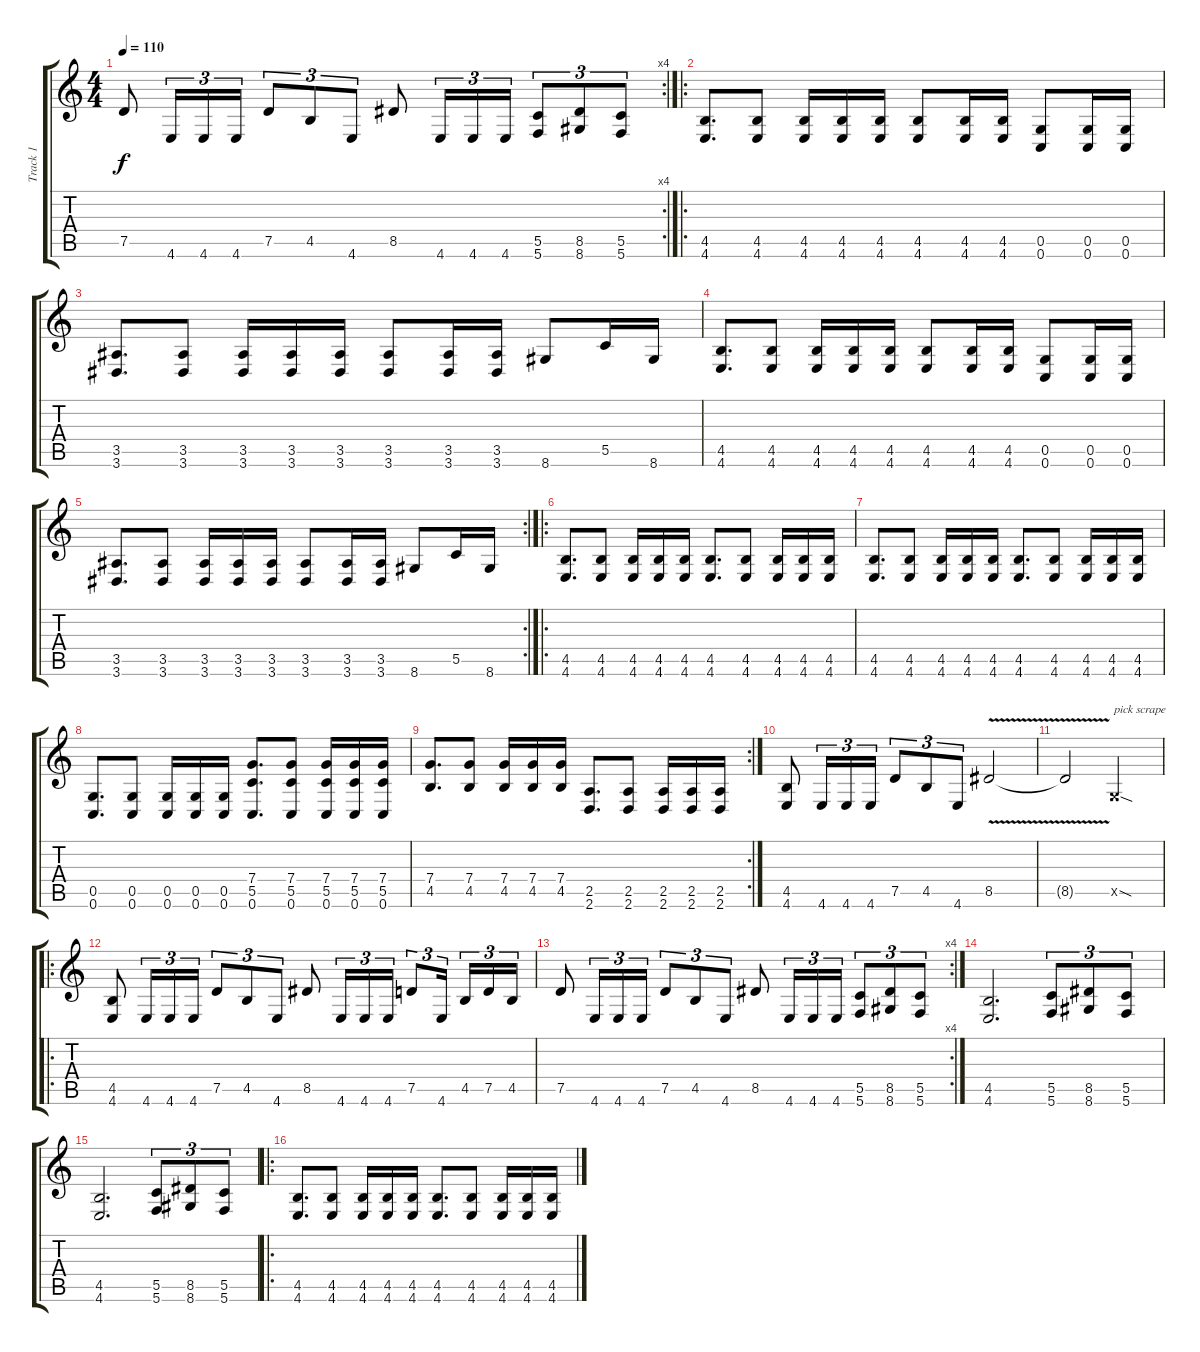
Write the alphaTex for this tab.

\track ("Track 1" "Track 1") {instrument distortionguitar}
\staff {score tabs}
\tuning (D4 A3 F3 C3 G2 C2) {hide}
\rc 4
\ts (4 4)
\tempo 110
\clef g2
\ks c
7.5.8{dy f} 4.6.16{tu (3 2)} 4.6.16{tu (3 2)} 4.6.16{tu (3 2)} 7.5.8{tu (3 2)} 4.5.8{tu (3 2)} 4.6.8{tu (3 2)} 8.5.8 4.6.16{tu (3 2)} 4.6.16{tu (3 2)} 4.6.16{tu (3 2)} (5.5 5.6).8{tu (3 2)} (8.5 8.6).8{tu (3 2)} (5.5 5.6).8{tu (3 2)} |
\ro
(4.5 4.6).8{d} (4.5 4.6).8 (4.5 4.6).16 (4.5 4.6).16 (4.5 4.6).16 (4.5 4.6).8 (4.5 4.6).16 (4.5 4.6).16 (0.5 0.6).8 (0.5 0.6).16 (0.5 0.6).16 |
(3.5 3.6).8{d} (3.5 3.6).8 (3.5 3.6).16 (3.5 3.6).16 (3.5 3.6).16 (3.5 3.6).8 (3.5 3.6).16 (3.5 3.6).16 8.6.8 5.5.16 8.6.16 |
(4.5 4.6).8{d} (4.5 4.6).8 (4.5 4.6).16 (4.5 4.6).16 (4.5 4.6).16 (4.5 4.6).8 (4.5 4.6).16 (4.5 4.6).16 (0.5 0.6).8 (0.5 0.6).16 (0.5 0.6).16 |
\rc 2
(3.5 3.6).8{d} (3.5 3.6).8 (3.5 3.6).16 (3.5 3.6).16 (3.5 3.6).16 (3.5 3.6).8 (3.5 3.6).16 (3.5 3.6).16 8.6.8 5.5.16 8.6.16 |
\ro
(4.5 4.6).8{d} (4.5 4.6).8 (4.5 4.6).16 (4.5 4.6).16 (4.5 4.6).16 (4.5 4.6).8{d} (4.5 4.6).8 (4.5 4.6).16 (4.5 4.6).16 (4.5 4.6).16 |
(4.5 4.6).8{d} (4.5 4.6).8 (4.5 4.6).16 (4.5 4.6).16 (4.5 4.6).16 (4.5 4.6).8{d} (4.5 4.6).8 (4.5 4.6).16 (4.5 4.6).16 (4.5 4.6).16 |
(0.5 0.6).8{d} (0.5 0.6).8 (0.5 0.6).16 (0.5 0.6).16 (0.5 0.6).16 (7.4 5.5 0.6).8{d} (7.4 5.5 0.6).8 (7.4 5.5 0.6).16 (7.4 5.5 0.6).16 (7.4 5.5 0.6).16 |
\rc 2
(7.4 4.5).8{d} (7.4 4.5).8 (7.4 4.5).16 (7.4 4.5).16 (7.4 4.5).16 (2.5 2.6).8{d} (2.5 2.6).8 (2.5 2.6).16 (2.5 2.6).16 (2.5 2.6).16 |
(4.5 4.6).8 4.6.16{tu (3 2)} 4.6.16{tu (3 2)} 4.6.16{tu (3 2)} 7.5.8{tu (3 2)} 4.5.8{tu (3 2)} 4.6.8{tu (3 2)} 8.5{v}.2 |
8.5{t}.2 0.5{sod x}.2{txt "pick scrape"} |
\ro
(4.5 4.6).8{balance 8} 4.6.16{tu (3 2)} 4.6.16{tu (3 2)} 4.6.16{tu (3 2)} 7.5.8{tu (3 2)} 4.5.8{tu (3 2)} 4.6.8{tu (3 2)} 8.5.8 4.6.16{tu (3 2)} 4.6.16{tu (3 2)} 4.6.16{tu (3 2)} 7.5.8{tu (3 2)} 4.6.16{tu (3 2) beam splitsecondary} 4.5.16{tu (3 2)} 7.5.16{tu (3 2)} 4.5.16{tu (3 2)} |
\rc 4
7.5.8 4.6.16{tu (3 2)} 4.6.16{tu (3 2)} 4.6.16{tu (3 2)} 7.5.8{tu (3 2)} 4.5.8{tu (3 2)} 4.6.8{tu (3 2)} 8.5.8 4.6.16{tu (3 2)} 4.6.16{tu (3 2)} 4.6.16{tu (3 2)} (5.5 5.6).8{tu (3 2)} (8.5 8.6).8{tu (3 2)} (5.5 5.6).8{tu (3 2)} |
(4.5 4.6).2{d} (5.5 5.6).8{tu (3 2)} (8.5 8.6).8{tu (3 2)} (5.5 5.6).8{tu (3 2)} |
(4.5 4.6).2{d} (5.5 5.6).8{tu (3 2)} (8.5 8.6).8{tu (3 2)} (5.5 5.6).8{tu (3 2)} |
\ro
(4.5 4.6).8{d} (4.5 4.6).8 (4.5 4.6).16 (4.5 4.6).16 (4.5 4.6).16 (4.5 4.6).8{d} (4.5 4.6).8 (4.5 4.6).16 (4.5 4.6).16 (4.5 4.6).16
